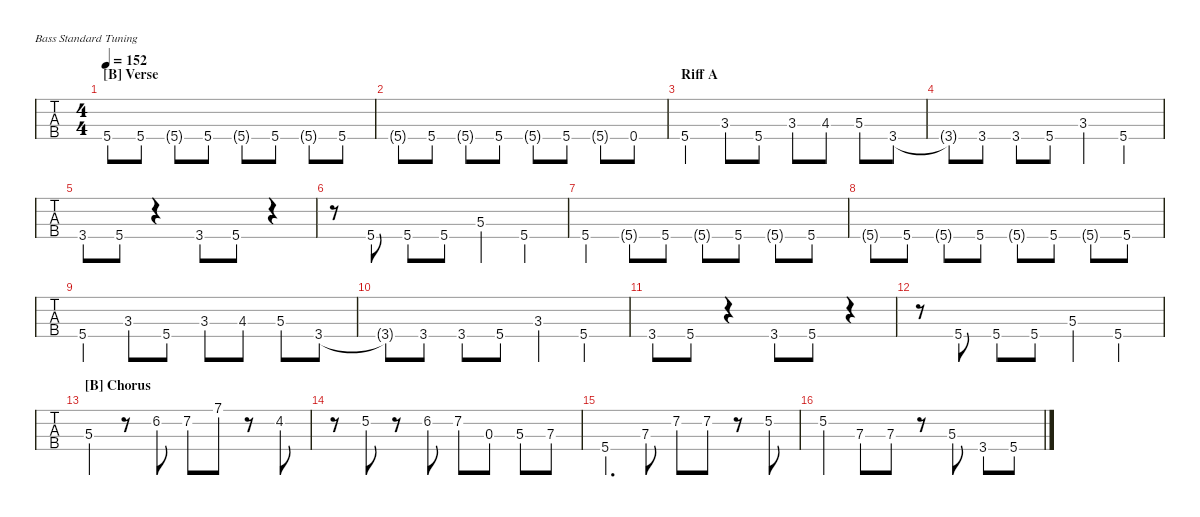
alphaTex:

\hideDynamics
\bracketExtendMode nobrackets
\singleTrackTrackNamePolicy hidden
\multiTrackTrackNamePolicy hidden
\firstSystemTrackNameMode fullname
\firstSystemTrackNameOrientation horizontal
\otherSystemsTrackNameOrientation horizontal
\track ("Bass" "E-Bass") {instrument electricbassfinger}
\staff {tabs}
\tuning (G2 D2 A1 E1)
\ts (4 4)
\section ("B" "Verse")
\tempo 152
\clef f4
\ks c
5.4.8{dy mf} 5.4.8{dy f} 5.4{g}.8 5.4.8 5.4{g}.8 5.4.8 5.4{g}.8 5.4.8 |
5.4{g}.8 5.4.8 5.4{g}.8 5.4.8 5.4{g}.8 5.4.8 5.4{g}.8 0.4.8 |
\section ("" "Riff A")
5.4.4 3.3.8 5.4.8 3.3.8 4.3{acc #}.8 5.3.8 3.4{ac}.8 |
3.4{t}.8 3.4.8 3.4.8 5.4.8 3.3.4 5.4.4 |
3.4{ac}.8 5.4{ac}.8 r.4 3.4{ac}.8 5.4{ac}.8 r.4 |
r.8 5.4{ac}.8 5.4{ac}.8 5.4{ac}.8 5.3{ac}.4 5.4{ac}.4 |
5.4.4 5.4{g}.8 5.4.8 5.4{g}.8 5.4.8 5.4{g}.8 5.4.8 |
5.4{g}.8 5.4.8 5.4{g}.8 5.4.8 5.4{g}.8 5.4.8 5.4{g}.8 5.4.8 |
5.4.4 3.3.8 5.4.8 3.3.8 4.3{acc #}.8 5.3.8 3.4{ac}.8 |
3.4{t}.8 3.4.8 3.4.8 5.4.8 3.3.4 5.4.4 |
3.4{ac}.8 5.4{ac}.8 r.4 3.4{ac}.8 5.4{ac}.8 r.4 |
r.8 5.4{ac}.8 5.4{ac}.8 5.4{ac}.8 5.3{ac}.4 5.4{ac}.4 |
\section ("B" "Chorus")
5.3.4 r.8 6.2{acc #}.8 7.2.8 7.1.8 r.8 4.2{acc #}.8 |
r.8 5.2.8 r.8 6.2{acc #}.8 7.2.8 0.3.8 5.3.8 7.3.8 |
5.4.4{d} 7.3.8 7.2.8 7.2.8 r.8 5.2.8 |
5.2.4 7.3.8 7.3.8 r.8 5.3.8 3.4.8 5.4.8
